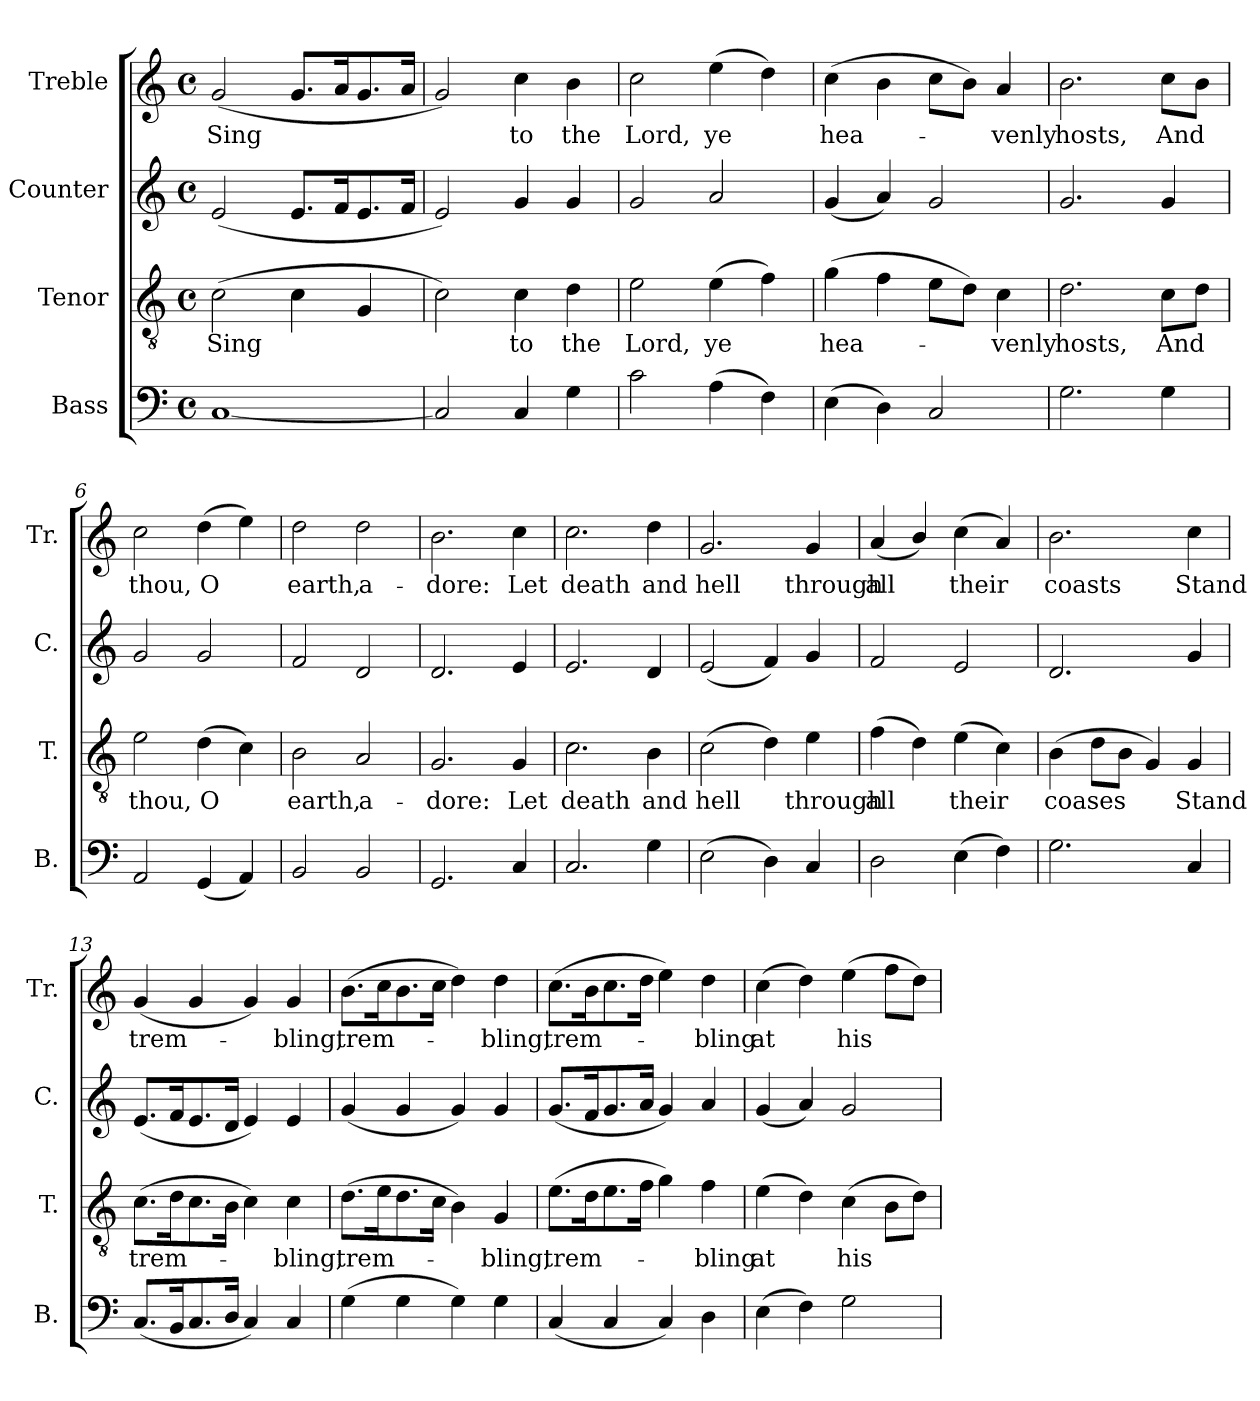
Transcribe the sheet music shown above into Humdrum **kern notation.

**kern	**kern	**text	**kern	**kern	**text
*part4	*part3	*part3	*part2	*part1	*part1
*staff4	*staff3	*staff3	*staff2	*staff1	*staff1
*I"Bass	*I"Tenor	*	*I"Counter	*I"Treble	*
*I'B.	*I'T.	*	*I'C.	*I'Tr.	*
*clefF4	*clefGv2	*	*clefG2	*clefG2	*
*k[]	*k[]	*	*k[]	*k[]	*
*M4/4	*M4/4	*	*M4/4	*M4/4	*
*met(c)	*met(c)	*	*met(c)	*met(c)	*
*MM100	*MM100	*	*MM100	*MM100	*
=1	=1	=1	=1	=1	=1
[1C	(2c\	Sing	(2e/	(2g/	Sing
.	4c\	.	8.e/L	8.g/L	.
.	.	.	16f/K	16a/K	.
.	4G/	.	8.e/	8.g/	.
.	.	.	16f/Jk	16a/Jk	.
=2	=2	=2	=2	=2	=2
2C/]	2c\)	.	2e/)	2g/)	.
4C/	4c\	to	4g/	4cc\	to
4G\	4d\	the	4g/	4b\	the
=3	=3	=3	=3	=3	=3
2c\	2e\	Lord,	2g/	2cc\	Lord,
(4A\	(4e\	ye	2a/	(4ee\	ye
4F\)	4f\)	.	.	4dd\)	.
=4	=4	=4	=4	=4	=4
(4E\	(4g\	hea-	(4g/	(4cc\	hea-
4D\)	4f\	.	4a/)	4b\	.
2C/	8e\L	.	2g/	8cc\L	.
.	8d\J)	.	.	8b\J)	.
.	4c\	-venly	.	4a/	-venly
=5	=5	=5	=5	=5	=5
2.G\	2.d\	hosts,	2.g/	2.b\	hosts,
4G\	8c\L	And	4g/	8cc\L	And
.	8d\J	.	.	8b\J	.
=6	=6	=6	=6	=6	=6
2AA/	2e\	thou,	2g/	2cc\	thou,
(4GG/	(4d\	O	2g/	(4dd\	O
4AA/)	4c\)	.	.	4ee\)	.
=7	=7	=7	=7	=7	=7
2BB/	2B\	earth,	2f/	2dd\	earth,
2BB/	2A/	a-	2d/	2dd\	a-
=8	=8	=8	=8	=8	=8
2.GG/	2.G/	-dore:	2.d/	2.b\	-dore:
4C/	4G/	Let	4e/	4cc\	Let
!!LO:LB:g=z
=9	=9	=9	=9	=9	=9
2.C/	2.c\	death	2.e/	2.cc\	death
4G\	4B\	and	4d/	4dd\	and
=10	=10	=10	=10	=10	=10
(2E\	(2c\	hell	(2e/	2.g/	hell
4D\)	4d\)	.	4f/)	.	.
4C/	4e\	through	4g/	4g/	through
=11	=11	=11	=11	=11	=11
2D\	(4f\	all	2f/	(4a/	all
.	4d\)	.	.	4b/)	.
(4E\	(4e\	their	2e/	(4cc\	their
4F\)	4c\)	.	.	4a/)	.
=12	=12	=12	=12	=12	=12
2.G\	(4B\	coases	2.d/	2.b\	coasts
.	8d\L	.	.	.	.
.	8B\J	.	.	.	.
.	4G/)	.	.	.	.
4C/	4G/	Stand	4g/	4cc\	Stand
=13	=13	=13	=13	=13	=13
(8.C/L	(8.c\L	trem-	(8.e/L	(4g/	trem-
16BB/K	16d\K	.	16f/K	.	.
8.C/	8.c\	.	8.e/	4g/	.
16D/Jk	16B\Jk	.	16d/Jk	.	.
4C/)	4c\)	.	4e/)	4g/)	.
4C/	4c\	-bling,	4e/	4g/	-bling,
=14	=14	=14	=14	=14	=14
(4G\	(8.d\L	trem-	(4g/	(8.b\L	trem-
.	16e\K	.	.	16cc\K	.
4G\	8.d\	.	4g/	8.b\	.
.	16c\Jk	.	.	16cc\Jk	.
4G\)	4B\)	.	4g/)	4dd\)	.
4G\	4G/	-bling,	4g/	4dd\	-bling,
!!LO:LB:g=z
=15	=15	=15	=15	=15	=15
(4C/	(8.e\L	trem-	(8.g/L	(8.cc\L	trem-
.	16d\K	.	16f/K	16b\K	.
4C/	8.e\	.	8.g/	8.cc\	.
.	16f\Jk	.	16a/Jk	16dd\Jk	.
4C/)	4g\)	.	4g/)	4ee\)	.
4D\	4f\	-bling	4a/	4dd\	-bling
=16	=16	=16	=16	=16	=16
(4E\	(4e\	at	(4g/	(4cc\	at
4F\)	4d\)	.	4a/)	4dd\)	.
2G\	(4c\	his	2g/	(4ee\	his
.	8B\L	.	.	8ff\L	.
.	8d\J)	.	.	8dd\J)	.
=	=	=	=	=	=
*-	*-	*-	*-	*-	*-
